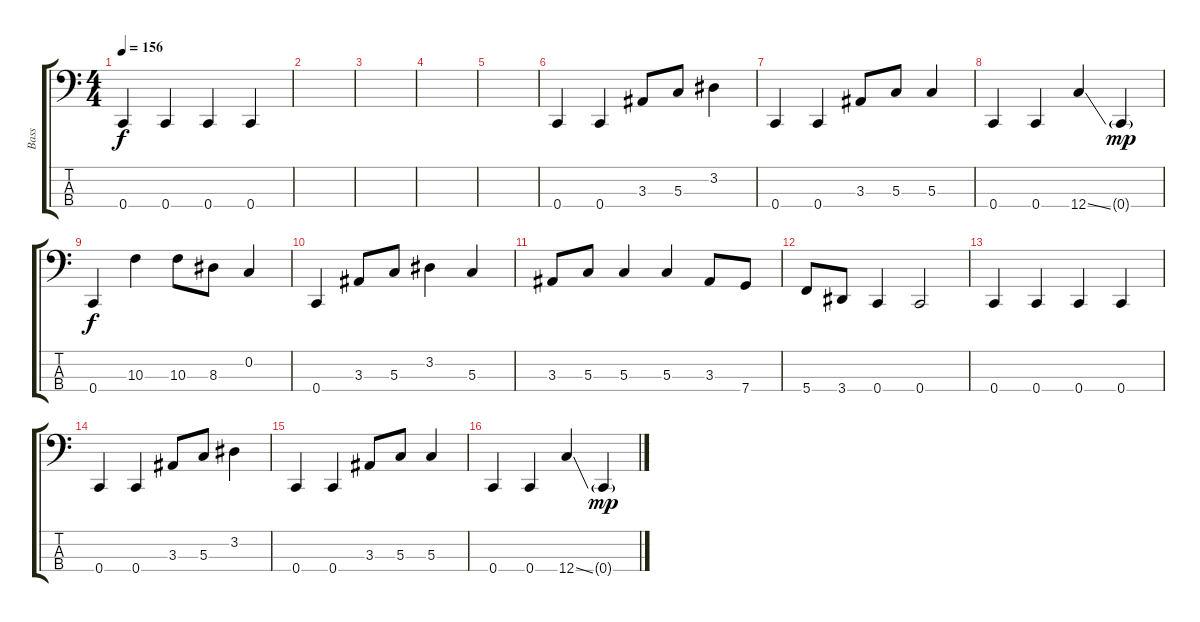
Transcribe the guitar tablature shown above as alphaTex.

\track ("Bass" "Bass") {instrument electricbasspick}
\staff {score tabs}
\tuning (F2 C2 G1 C1) {hide}
\ts (4 4)
\tempo 156
\clef f4
\ks c
0.4.4{dy f} 0.4.4 0.4.4 0.4.4 |
|
|
|
|
0.4.4 0.4.4 3.3.8 5.3.8 3.2.4 |
0.4.4 0.4.4 3.3.8 5.3.8 5.3.4 |
0.4.4 0.4.4 12.4{ss}.4 0.4{g}.4{dy mp} |
0.4.4{dy f} 10.3.4 10.3.8 8.3.8 0.2.4 |
0.4.4 3.3.8 5.3.8{beam Up} 3.2.4 5.3.4 |
3.3.8 5.3.8 5.3.4 5.3.4 3.3.8 7.4.8 |
5.4.8 3.4.8 0.4.4 0.4.2 |
0.4.4 0.4.4 0.4.4 0.4.4 |
0.4.4 0.4.4 3.3.8 5.3.8 3.2.4 |
0.4.4 0.4.4 3.3.8 5.3.8 5.3.4 |
0.4.4 0.4.4 12.4{ss}.4 0.4{g}.4{dy mp}
